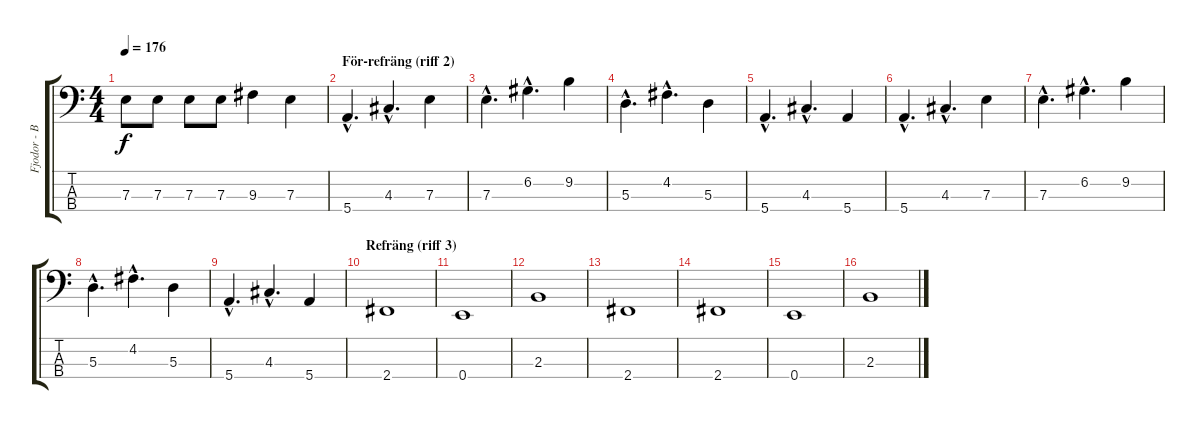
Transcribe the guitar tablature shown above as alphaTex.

\track ("Fjodor - Bas" "Fjodor - B") {instrument electricbasspick}
\staff {score tabs}
\tuning (G2 D2 A1 E1) {hide}
\ts (4 4)
\tempo 176
\clef f4
\ks c
7.3{t}.8{dy f} 7.3.8 7.3.8 7.3.8 9.3.4 7.3.4 |
\section ("" "För-refräng (riff 2)")
5.4{hac}.4{d} 4.3{hac}.4{d} 7.3.4 |
7.3{hac}.4{d} 6.2{hac}.4{d} 9.2.4 |
5.3{hac}.4{d} 4.2{hac}.4{d} 5.3.4 |
5.4{hac}.4{d} 4.3{hac}.4{d} 5.4.4 |
5.4{hac}.4{d} 4.3{hac}.4{d} 7.3.4 |
7.3{hac}.4{d} 6.2{hac}.4{d} 9.2.4 |
5.3{hac}.4{d} 4.2{hac}.4{d} 5.3.4 |
5.4{hac}.4{d} 4.3{hac}.4{d} 5.4.4 |
\section ("" "Refräng (riff 3)")
2.4.1 |
0.4.1 |
2.3.1 |
2.4.1 |
2.4.1 |
0.4.1 |
2.3.1
